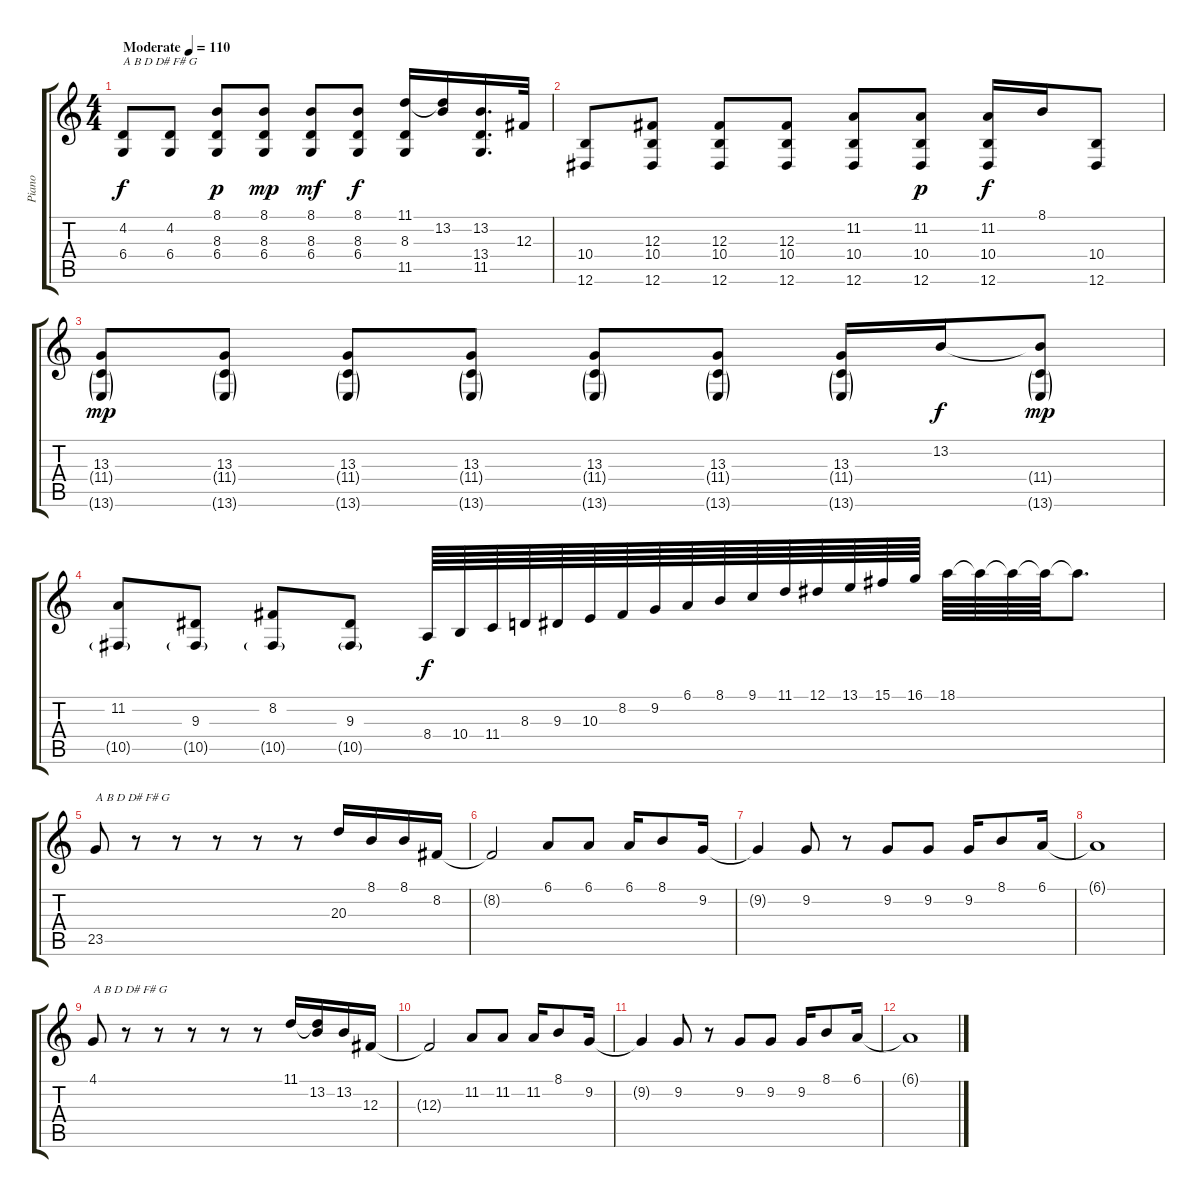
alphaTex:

\track ("Piano" "Piano") {instrument acousticgrandpiano}
\staff {score tabs}
\tuning (Eb4 Bb3 Gb3 Db3 Ab2 Eb2) {hide}
\ts (4 4)
\tempo (110 "Moderate")
\clef g2
\ks c
(4.2 6.4).8{txt "A B D D# F# G" dy f instrument acousticgrandpiano} (4.2 6.4).8 (8.1 8.3 6.4).8{dy p} (8.1 8.3 6.4).8{dy mp} (8.1 8.3 6.4).8{dy mf} (8.1 8.3 6.4).8{dy f} (11.1 8.3 11.5).16 (11.1{t} 13.2).16 (13.2 13.4 11.5).16{d} 12.3.32 |
(10.4 12.6).8 (12.3 10.4 12.6).8 (12.3 10.4 12.6).8 (12.3 10.4 12.6).8 (11.2 10.4 12.6).8 (11.2 10.4 12.6).8{dy p} (11.2 10.4 12.6).16{dy f} 8.1.16 (10.4 12.6).8 |
(13.3 11.4{g} 13.6{g}).8{dy mp} (13.3 11.4{g} 13.6{g}).8 (13.3 11.4{g} 13.6{g}).8 (13.3 11.4{g} 13.6{g}).8 (13.3 11.4{g} 13.6{g}).8 (13.3 11.4{g} 13.6{g}).8 (13.3 11.4{g} 13.6{g}).16 13.2.16{dy f} (13.2{t} 11.4{g} 13.6{g}).8{dy mp} |
(11.2 10.5{g}).8 (9.3 10.5{g}).8 (8.2 10.5{g}).8 (9.3 10.5{g}).8 8.4.64{dy f} 10.4.64 11.4.64 8.3.64 9.3.64 10.3.64 8.2.64 9.2.64 6.1.64 8.1.64 9.1.64 11.1.64 12.1.64 13.1.64 15.1.64 16.1.64 18.1.64 18.1{t}.64 18.1{t}.64 18.1{t}.64 18.1{t}.8{d} |
23.5.8{txt "A B D D# F# G"} r.8 r.8 r.8 r.8 r.8 20.3.16 8.1.16 8.1.16 8.2.16 |
8.2{t}.2 6.1.8 6.1.8 6.1.16 8.1.8 9.2.16 |
9.2{t}.4 9.2.8 r.8 9.2.8 9.2.8 9.2.16 8.1.8 6.1.16 |
6.1{t}.1 |
4.1.8{txt "A B D D# F# G"} r.8 r.8 r.8 r.8 r.8 11.1.16 (11.1{t} 13.2).16 13.2.16 12.3.16 |
12.3{t}.2 11.2.8 11.2.8 11.2.16 8.1.8 9.2.16 |
9.2{t}.4 9.2.8 r.8 9.2.8 9.2.8 9.2.16 8.1.8 6.1.16 |
6.1{t}.1
